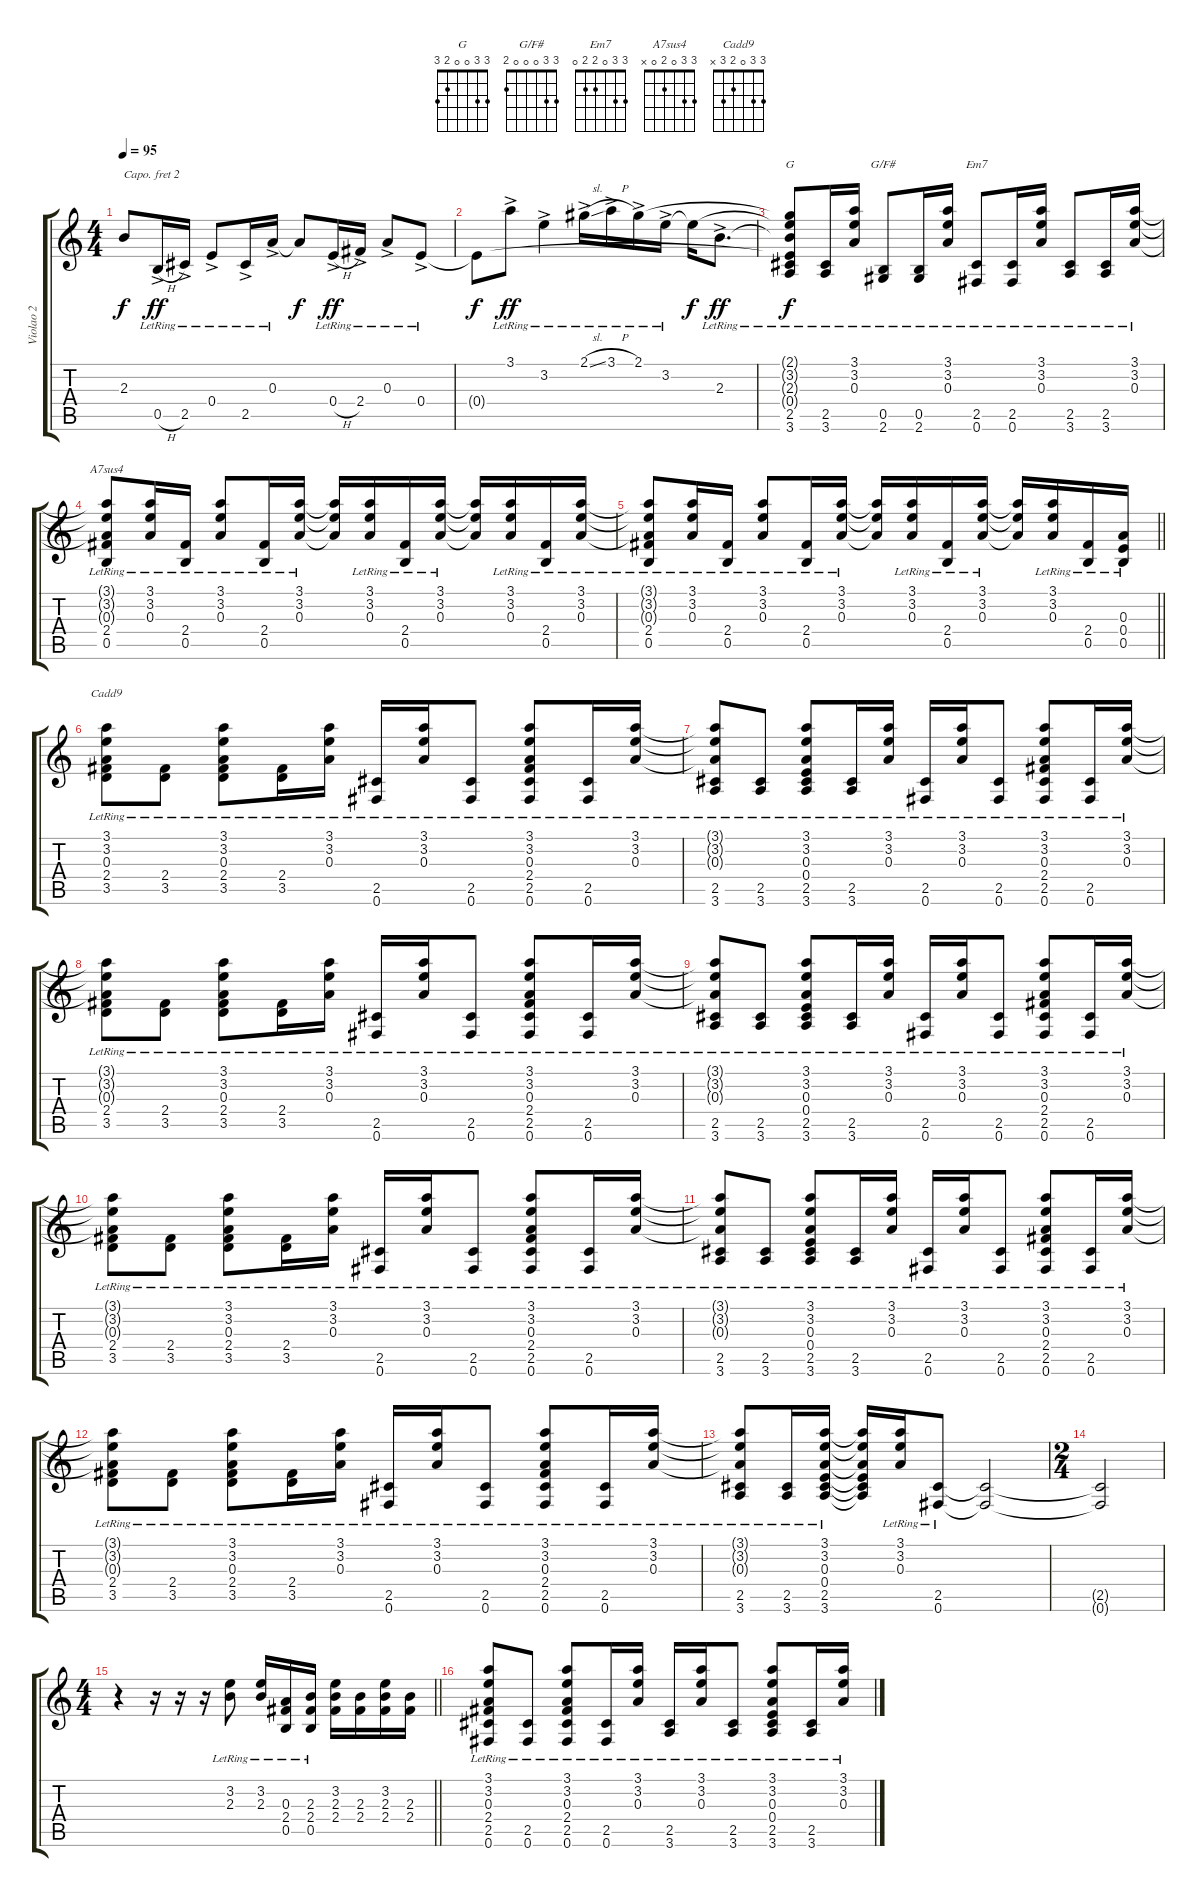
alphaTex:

\track ("Violao 2" "Violao 2") {instrument acousticguitarsteel}
\staff {score tabs}
\capo 2
\tuning (E4 B3 G3 D3 A2 E2) {hide}
\chord ("G" 3 3 0 0 2 3)
\chord ("G/F#" 3 3 0 0 0 2)
\chord ("Em7" 3 3 0 2 2 0)
\chord ("A7sus4" 3 3 0 2 0 x)
\chord ("Cadd9" 3 3 0 2 3 x)
\ts (4 4)
\tempo 95
\clef g2
\ks c
2.3{t}.8{dy f} 0.5{h ac lr}.16{dy ff} 2.5{ac lr}.16 0.4{ac lr}.8 2.5{ac lr}.16 0.3{ac lr}.16 0.3{t}.8{dy f} 0.4{h ac lr}.16{dy ff} 2.4{ac lr}.16 0.3{ac lr}.8 0.4{ac lr}.8 |
0.4{t}.8{dy f} 3.1{ac lr}.8{dy ff} 3.2{ac lr}.4 2.1{sl ac lr}.16 3.1{h ac lr}.16 2.1{ac lr}.16 3.2{ac lr}.16 3.2{t}.16{dy f} 2.3{ac lr}.8{d dy ff} |
(2.1{t} 3.2{t} 2.3{t} 0.4{t} 2.5{lr} 3.6{lr}).8{ch "G" dy f} (2.5{lr} 3.6{lr}).16 (3.1{lr} 3.2{lr} 0.3{lr}).16 (0.5{lr} 2.6{lr}).8{ch "G/F#"} (0.5{lr} 2.6{lr}).16 (3.1{lr} 3.2{lr} 0.3{lr}).16 (2.5{lr} 0.6{lr}).8{ch "Em7"} (2.5{lr} 0.6{lr}).16 (3.1{lr} 3.2{lr} 0.3{lr}).16 (2.5{lr} 3.6{lr}).8 (2.5{lr} 3.6{lr}).16 (3.1{lr} 3.2{lr} 0.3{lr}).16 |
(3.1{t} 3.2{t} 0.3{t} 2.4{lr} 0.5{lr}).8{ch "A7sus4"} (3.1{lr} 3.2{lr} 0.3{lr}).16 (2.4{lr} 0.5{lr}).16 (3.1{lr} 3.2{lr} 0.3{lr}).8 (2.4{lr} 0.5{lr}).16 (3.1{lr} 3.2{lr} 0.3{lr}).16 (3.1{t} 3.2{t} 0.3{t}).16 (3.1{lr} 3.2{lr} 0.3{lr}).16 (2.4{lr} 0.5{lr}).16 (3.1{lr} 3.2{lr} 0.3{lr}).16 (3.1{t} 3.2{t} 0.3{t}).16 (3.1{lr} 3.2{lr} 0.3{lr}).16 (2.4{lr} 0.5{lr}).16 (3.1{lr} 3.2{lr} 0.3{lr}).16 |
\barLineRight lightlight
(3.1{t} 3.2{t} 0.3{t} 2.4{lr} 0.5{lr}).8 (3.1{lr} 3.2{lr} 0.3{lr}).16 (2.4{lr} 0.5{lr}).16 (3.1{lr} 3.2{lr} 0.3{lr}).8 (2.4{lr} 0.5{lr}).16 (3.1{lr} 3.2{lr} 0.3{lr}).16 (3.1{t} 3.2{t} 0.3{t}).16 (3.1{lr} 3.2{lr} 0.3{lr}).16 (2.4{lr} 0.5{lr}).16 (3.1{lr} 3.2{lr} 0.3{lr}).16 (3.1{t} 3.2{t} 0.3{t}).16 (3.1{lr} 3.2{lr} 0.3{lr}).16 (2.4{lr} 0.5{lr}).16 (0.3{lr} 0.4{lr} 0.5{lr}).16 |
(3.1{lr} 3.2{lr} 0.3{lr} 2.4{lr} 3.5{lr}).8{ch "Cadd9"} (2.4{lr} 3.5{lr}).8 (3.1{lr} 3.2{lr} 0.3{lr} 2.4{lr} 3.5{lr}).8 (2.4{lr} 3.5{lr}).16 (3.1{lr} 3.2{lr} 0.3{lr}).16 (2.5{lr} 0.6{lr}).16 (3.1{lr} 3.2{lr} 0.3{lr}).16 (2.5{lr} 0.6{lr}).8 (3.1{lr} 3.2{lr} 0.3{lr} 2.4{lr} 2.5{lr} 0.6{lr}).8 (2.5{lr} 0.6{lr}).16 (3.1{lr} 3.2{lr} 0.3{lr}).16 |
(3.1{t} 3.2{t} 0.3{t} 2.5{lr} 3.6{lr}).8 (2.5{lr} 3.6{lr}).8 (3.1{lr} 3.2{lr} 0.3{lr} 0.4{lr} 2.5{lr} 3.6{lr}).8 (2.5{lr} 3.6{lr}).16 (3.1{lr} 3.2{lr} 0.3{lr}).16 (2.5{lr} 0.6{lr}).16 (3.1{lr} 3.2{lr} 0.3{lr}).16 (2.5{lr} 0.6{lr}).8 (3.1{lr} 3.2{lr} 0.3{lr} 2.4{lr} 2.5{lr} 0.6{lr}).8 (2.5{lr} 0.6{lr}).16 (3.1{lr} 3.2{lr} 0.3{lr}).16 |
(3.1{t} 3.2{t} 0.3{t} 2.4{lr} 3.5{lr}).8 (2.4{lr} 3.5{lr}).8 (3.1{lr} 3.2{lr} 0.3{lr} 2.4{lr} 3.5{lr}).8 (2.4{lr} 3.5{lr}).16 (3.1{lr} 3.2{lr} 0.3{lr}).16 (2.5{lr} 0.6{lr}).16 (3.1{lr} 3.2{lr} 0.3{lr}).16 (2.5{lr} 0.6{lr}).8 (3.1{lr} 3.2{lr} 0.3{lr} 2.4{lr} 2.5{lr} 0.6{lr}).8 (2.5{lr} 0.6{lr}).16 (3.1{lr} 3.2{lr} 0.3{lr}).16 |
(3.1{t} 3.2{t} 0.3{t} 2.5{lr} 3.6{lr}).8 (2.5{lr} 3.6{lr}).8 (3.1{lr} 3.2{lr} 0.3{lr} 0.4{lr} 2.5{lr} 3.6{lr}).8 (2.5{lr} 3.6{lr}).16 (3.1{lr} 3.2{lr} 0.3{lr}).16 (2.5{lr} 0.6{lr}).16 (3.1{lr} 3.2{lr} 0.3{lr}).16 (2.5{lr} 0.6{lr}).8 (3.1{lr} 3.2{lr} 0.3{lr} 2.4{lr} 2.5{lr} 0.6{lr}).8 (2.5{lr} 0.6{lr}).16 (3.1{lr} 3.2{lr} 0.3{lr}).16 |
(3.1{t} 3.2{t} 0.3{t} 2.4{lr} 3.5{lr}).8 (2.4{lr} 3.5{lr}).8 (3.1{lr} 3.2{lr} 0.3{lr} 2.4{lr} 3.5{lr}).8 (2.4{lr} 3.5{lr}).16 (3.1{lr} 3.2{lr} 0.3{lr}).16 (2.5{lr} 0.6{lr}).16 (3.1{lr} 3.2{lr} 0.3{lr}).16 (2.5{lr} 0.6{lr}).8 (3.1{lr} 3.2{lr} 0.3{lr} 2.4{lr} 2.5{lr} 0.6{lr}).8 (2.5{lr} 0.6{lr}).16 (3.1{lr} 3.2{lr} 0.3{lr}).16 |
(3.1{t} 3.2{t} 0.3{t} 2.5{lr} 3.6{lr}).8 (2.5{lr} 3.6{lr}).8 (3.1{lr} 3.2{lr} 0.3{lr} 0.4{lr} 2.5{lr} 3.6{lr}).8 (2.5{lr} 3.6{lr}).16 (3.1{lr} 3.2{lr} 0.3{lr}).16 (2.5{lr} 0.6{lr}).16 (3.1{lr} 3.2{lr} 0.3{lr}).16 (2.5{lr} 0.6{lr}).8 (3.1{lr} 3.2{lr} 0.3{lr} 2.4{lr} 2.5{lr} 0.6{lr}).8 (2.5{lr} 0.6{lr}).16 (3.1{lr} 3.2{lr} 0.3{lr}).16 |
(3.1{t} 3.2{t} 0.3{t} 2.4{lr} 3.5{lr}).8 (2.4{lr} 3.5{lr}).8 (3.1{lr} 3.2{lr} 0.3{lr} 2.4{lr} 3.5{lr}).8 (2.4{lr} 3.5{lr}).16 (3.1{lr} 3.2{lr} 0.3{lr}).16 (2.5{lr} 0.6{lr}).16 (3.1{lr} 3.2{lr} 0.3{lr}).16 (2.5{lr} 0.6{lr}).8 (3.1{lr} 3.2{lr} 0.3{lr} 2.4{lr} 2.5{lr} 0.6{lr}).8 (2.5{lr} 0.6{lr}).16 (3.1{lr} 3.2{lr} 0.3{lr}).16 |
(3.1{t} 3.2{t} 0.3{t} 2.5{lr} 3.6{lr}).8 (2.5{lr} 3.6{lr}).16 (3.1{lr} 3.2{lr} 0.3{lr} 0.4{lr} 2.5{lr} 3.6{lr}).16 (3.1{t} 3.2{t} 0.3{t} 0.4{t} 2.5{t} 3.6{t}).16 (3.1{lr} 3.2{lr} 0.3{lr}).16 (2.5{lr} 0.6{lr}).8 (2.5{t} 0.6{t}).2 |
\ts (2 4)
(2.5{t} 0.6{t}).2 |
\ts (4 4)
\barLineRight lightlight
r.4 r.16 r.16 r.16 (3.2{lr} 2.3{lr}).8 (3.2{lr} 2.3{lr}).16 (0.3{lr} 2.4{lr} 0.5{lr}).16 (2.3{lr} 2.4{lr} 0.5{lr}).16 (3.2 2.3 2.4).16 (2.3 2.4).16 (3.2 2.3 2.4).16 (2.3 2.4).16 |
(3.1{lr} 3.2{lr} 0.3{lr} 2.4{lr} 2.5{lr} 0.6{lr}).8 (2.5{lr} 0.6{lr}).8 (3.1{lr} 3.2{lr} 0.3{lr} 2.4{lr} 2.5{lr} 0.6{lr}).8 (2.5{lr} 0.6{lr}).16 (3.1{lr} 3.2{lr} 0.3{lr}).16 (2.5{lr} 3.6{lr}).16 (3.1{lr} 3.2{lr} 0.3{lr}).16 (2.5{lr} 3.6{lr}).8 (3.1{lr} 3.2{lr} 0.3{lr} 0.4{lr} 2.5{lr} 3.6{lr}).8 (2.5{lr} 3.6{lr}).16 (3.1{lr} 3.2{lr} 0.3{lr}).16
